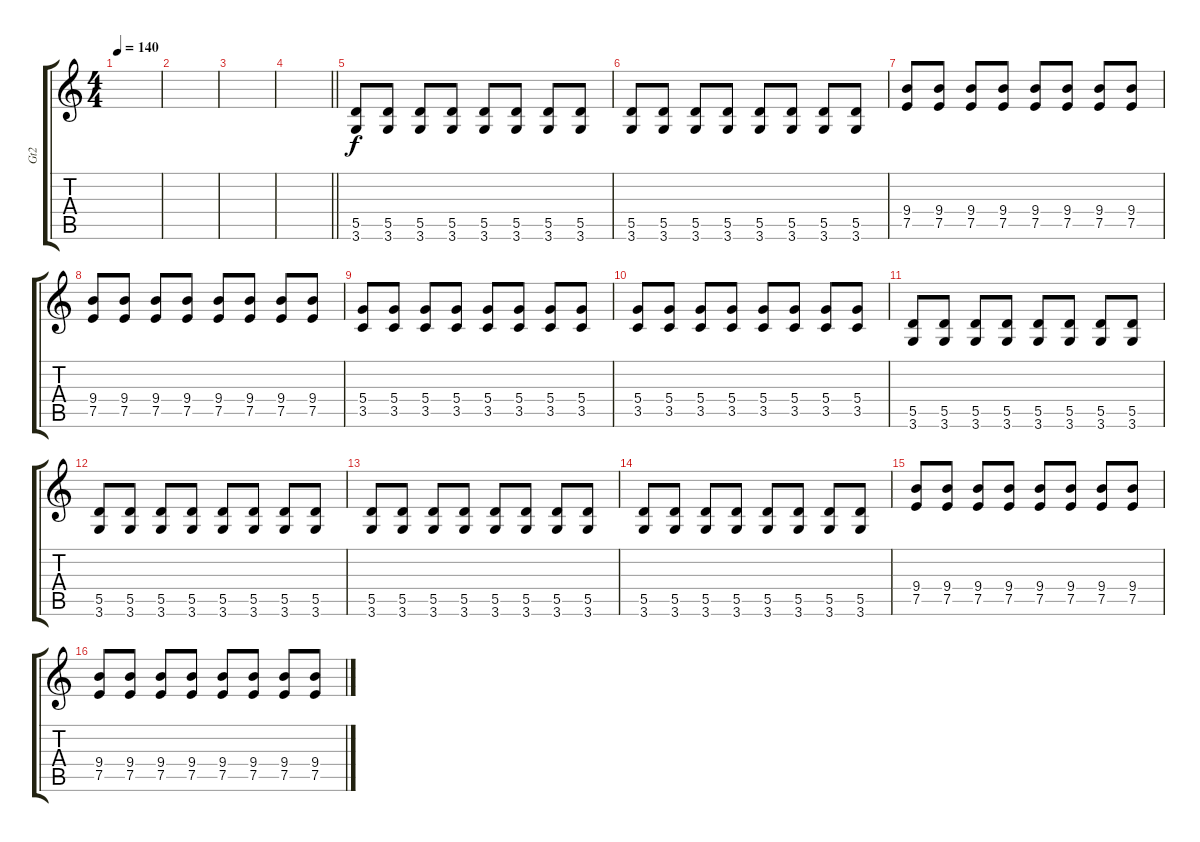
\track ("Gt2" "Gt2") {instrument distortionguitar}
\staff {score tabs}
\tuning (E4 B3 G3 D3 A2 E2) {hide}
\ts (4 4)
\tempo 140
\clef g2
\ks c
|
|
|
\barLineRight lightlight
|
(5.5 3.6).8 (5.5 3.6).8 (5.5 3.6).8 (5.5 3.6).8 (5.5 3.6).8 (5.5 3.6).8 (5.5 3.6).8 (5.5 3.6).8 |
(5.5 3.6).8 (5.5 3.6).8 (5.5 3.6).8 (5.5 3.6).8 (5.5 3.6).8 (5.5 3.6).8 (5.5 3.6).8 (5.5 3.6).8 |
(9.4 7.5).8 (9.4 7.5).8 (9.4 7.5).8 (9.4 7.5).8 (9.4 7.5).8 (9.4 7.5).8 (9.4 7.5).8 (9.4 7.5).8 |
(9.4 7.5).8 (9.4 7.5).8 (9.4 7.5).8 (9.4 7.5).8 (9.4 7.5).8 (9.4 7.5).8 (9.4 7.5).8 (9.4 7.5).8 |
(5.4 3.5).8 (5.4 3.5).8 (5.4 3.5).8 (5.4 3.5).8 (5.4 3.5).8 (5.4 3.5).8 (5.4 3.5).8 (5.4 3.5).8 |
(5.4 3.5).8 (5.4 3.5).8 (5.4 3.5).8 (5.4 3.5).8 (5.4 3.5).8 (5.4 3.5).8 (5.4 3.5).8 (5.4 3.5).8 |
(5.5 3.6).8 (5.5 3.6).8 (5.5 3.6).8 (5.5 3.6).8 (5.5 3.6).8 (5.5 3.6).8 (5.5 3.6).8 (5.5 3.6).8 |
(5.5 3.6).8 (5.5 3.6).8 (5.5 3.6).8 (5.5 3.6).8 (5.5 3.6).8 (5.5 3.6).8 (5.5 3.6).8 (5.5 3.6).8 |
(5.5 3.6).8 (5.5 3.6).8 (5.5 3.6).8 (5.5 3.6).8 (5.5 3.6).8 (5.5 3.6).8 (5.5 3.6).8 (5.5 3.6).8 |
(5.5 3.6).8 (5.5 3.6).8 (5.5 3.6).8 (5.5 3.6).8 (5.5 3.6).8 (5.5 3.6).8 (5.5 3.6).8 (5.5 3.6).8 |
(9.4 7.5).8 (9.4 7.5).8 (9.4 7.5).8 (9.4 7.5).8 (9.4 7.5).8 (9.4 7.5).8 (9.4 7.5).8 (9.4 7.5).8 |
(9.4 7.5).8 (9.4 7.5).8 (9.4 7.5).8 (9.4 7.5).8 (9.4 7.5).8 (9.4 7.5).8 (9.4 7.5).8 (9.4 7.5).8
